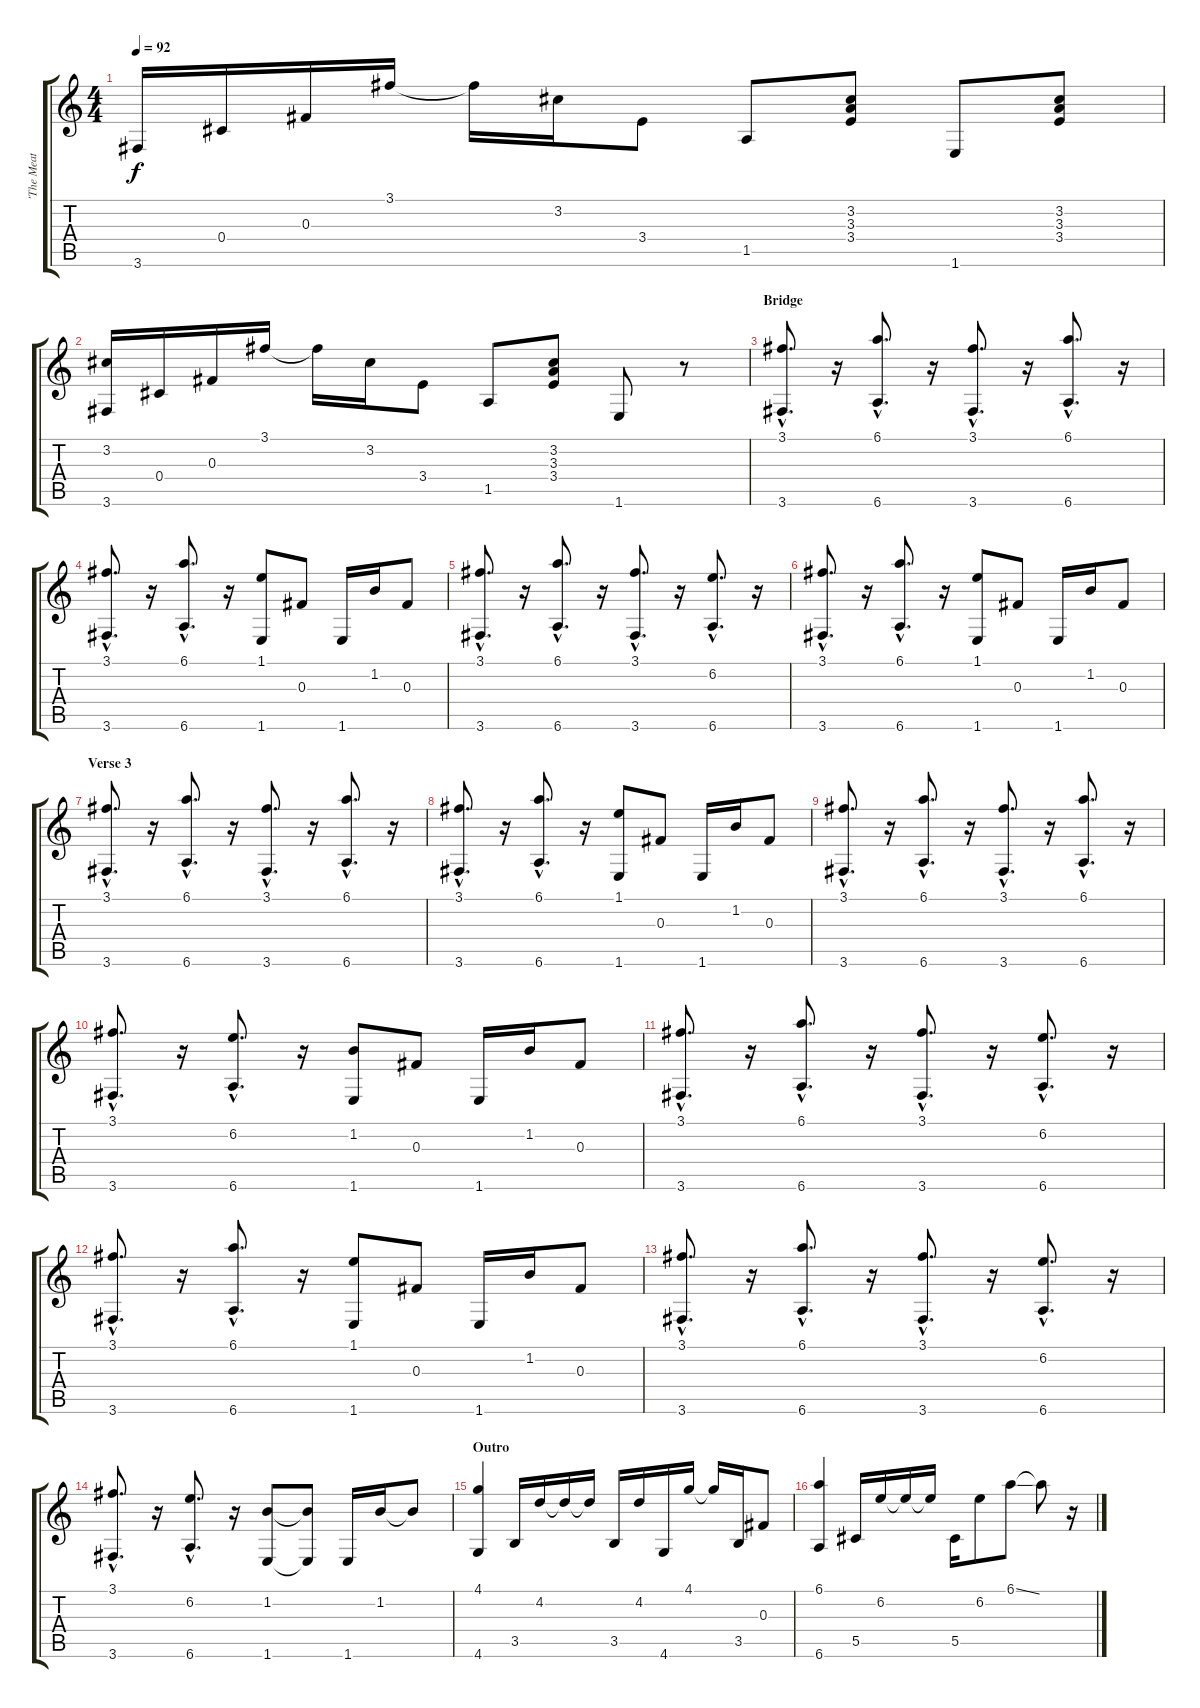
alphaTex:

\track ("'The Meat Puppets' - Guitar I" "'The Meat ") {instrument acousticguitarsteel}
\staff {score tabs}
\tuning (Eb4 Bb3 Gb3 Db3 Ab2 Eb2) {hide}
\ts (4 4)
\tempo 92
\clef g2
\ks c
3.6.16{dy f} 0.4.16 0.3.16 3.1.16 3.1{t}.16 3.2.16 3.4.8 1.5.8 (3.2 3.3 3.4).8 1.6.8 (3.2 3.3 3.4).8 |
(3.2 3.6).16 0.4.16 0.3.16 3.1.16 3.1{t}.16 3.2.16 3.4.8 1.5.8 (3.2 3.3 3.4).8 1.6.8 r.8 |
\section ("" "Bridge")
(3.1{hac} 3.6{hac}).8{d} r.16 (6.1{hac} 6.6{hac}).8{d} r.16 (3.1{hac} 3.6{hac}).8{d} r.16 (6.1{hac} 6.6{hac}).8{d} r.16 |
(3.1{hac} 3.6{hac}).8{d} r.16 (6.1{hac} 6.6{hac}).8{d} r.16 (1.1 1.6).8 0.3.8 1.6.16 1.2.16 0.3.8 |
(3.1{hac} 3.6{hac}).8{d} r.16 (6.1{hac} 6.6{hac}).8{d} r.16 (3.1{hac} 3.6{hac}).8{d} r.16 (6.2{hac} 6.6{hac}).8{d} r.16 |
(3.1{hac} 3.6{hac}).8{d} r.16 (6.1{hac} 6.6{hac}).8{d} r.16 (1.1 1.6).8 0.3.8 1.6.16 1.2.16 0.3.8 |
\section ("" "Verse 3")
(3.1{hac} 3.6{hac}).8{d} r.16 (6.1{hac} 6.6{hac}).8{d} r.16 (3.1{hac} 3.6{hac}).8{d} r.16 (6.1{hac} 6.6{hac}).8{d} r.16 |
(3.1{hac} 3.6{hac}).8{d} r.16 (6.1{hac} 6.6{hac}).8{d} r.16 (1.1 1.6).8 0.3.8 1.6.16 1.2.16 0.3.8 |
(3.1{hac} 3.6{hac}).8{d} r.16 (6.1{hac} 6.6{hac}).8{d} r.16 (3.1{hac} 3.6{hac}).8{d} r.16 (6.1{hac} 6.6{hac}).8{d} r.16 |
(3.1{hac} 3.6{hac}).8{d} r.16 (6.2{hac} 6.6{hac}).8{d} r.16 (1.2 1.6).8 0.3.8 1.6.16 1.2.16 0.3.8 |
(3.1{hac} 3.6{hac}).8{d} r.16 (6.1{hac} 6.6{hac}).8{d} r.16 (3.1{hac} 3.6{hac}).8{d} r.16 (6.2{hac} 6.6{hac}).8{d} r.16 |
(3.1{hac} 3.6{hac}).8{d} r.16 (6.1{hac} 6.6{hac}).8{d} r.16 (1.1 1.6).8 0.3.8 1.6.16 1.2.16 0.3.8 |
(3.1{hac} 3.6{hac}).8{d} r.16 (6.1{hac} 6.6{hac}).8{d} r.16 (3.1{hac} 3.6{hac}).8{d} r.16 (6.2{hac} 6.6{hac}).8{d} r.16 |
(3.1{hac} 3.6{hac}).8{d} r.16 (6.2{hac} 6.6{hac}).8{d} r.16 (1.2 1.6).8 (1.2{t} 1.6{t}).8 1.6.16 1.2.16 1.2{t}.8 |
\section ("" "Outro")
(4.1 4.6).4 3.5.16 4.2.16 4.2{t}.16 4.2{t}.16 3.5.16 4.2.16 4.6.16 4.1.16 4.1{t}.16 3.5.16 0.3.8 |
(6.1 6.6).4 5.5.16 6.2.16 6.2{t}.16 6.2{t}.16 5.5.16 6.2.8 6.1{ss}.8 6.1{t}.8 r.16
